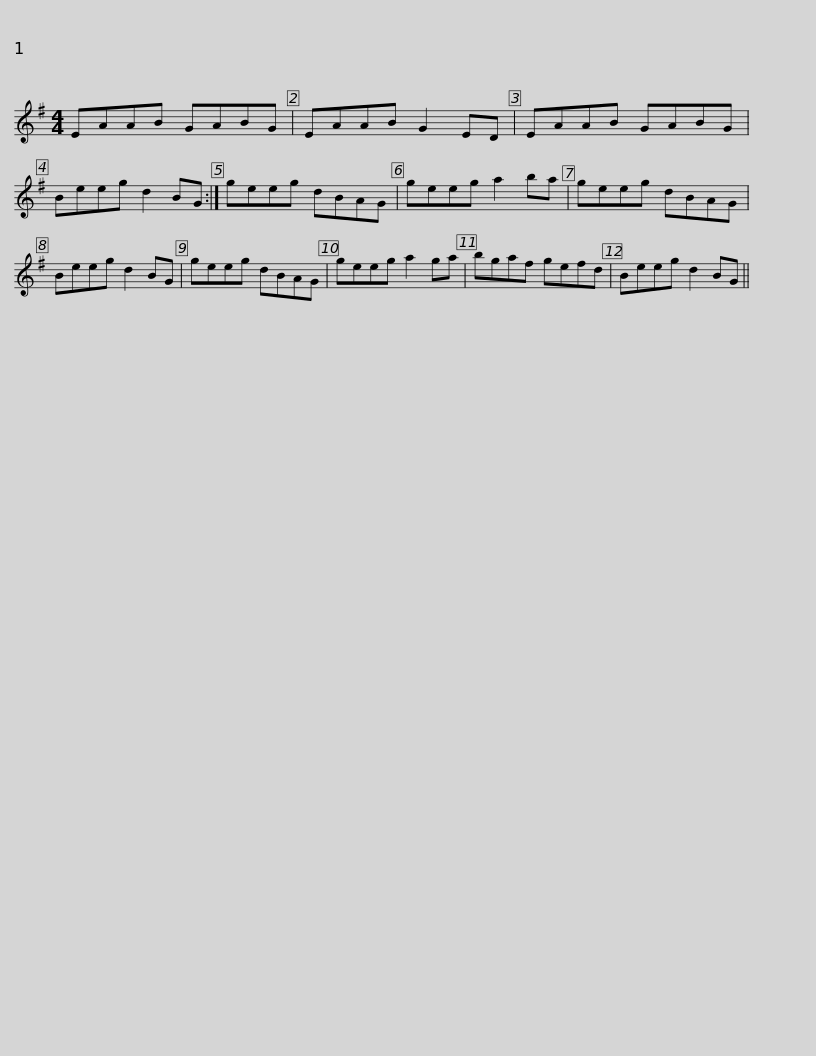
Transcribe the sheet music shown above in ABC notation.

X:1
L:1/8
M:4/4
I:linebreak $
K:G
V:1 treble
V:1
 EAAB GABG | EAAB G2 ED | EAAB GABG | Beeg d2 BG :| geeg dBAG |$ %5
 geeg a2 ba | geeg dBAG | Beeg d2 BG | geeg dBAG | geeg a2 ga |$ %10
 bgaf gefd | Beeg d2 BG || %12
